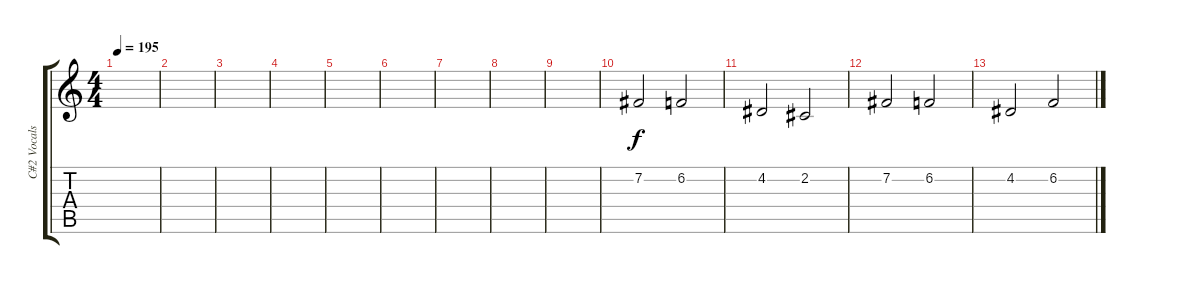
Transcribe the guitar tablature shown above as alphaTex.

\track ("C#2 Vocals" "C#2 Vocals") {instrument tenorsax}
\staff {score tabs}
\tuning (E4 B3 G3 D3 A2 E2) {hide}
\ts (4 4)
\tempo 195
\clef g2
\ks c
|
|
|
|
|
|
|
|
|
7.2.2 6.2.2 |
4.2.2 2.2.2 |
7.2.2 6.2.2 |
4.2.2 6.2.2
